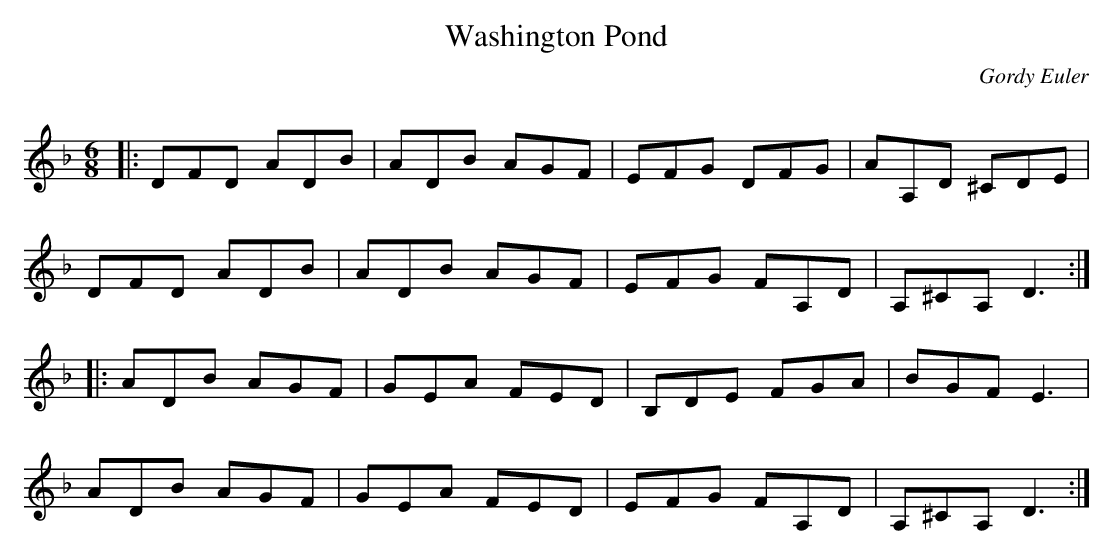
X:1
T: Washington Pond
C:Gordy Euler
Q: 180
K:Dm
M:6/8
L:1/16
|:D2F2D2 A2D2B2|A2D2B2 A2G2F2|E2F2G2 D2F2G2|A2A,2D2 ^C2D2E2|
D2F2D2 A2D2B2|A2D2B2 A2G2F2|E2F2G2 F2A,2D2|A,2^C2A,2 D6:|
|:A2D2B2 A2G2F2|G2E2A2 F2E2D2|B,2D2E2 F2G2A2|B2G2F2 E6|
A2D2B2 A2G2F2|G2E2A2 F2E2D2|E2F2G2 F2A,2D2|A,2^C2A,2 D6:|
